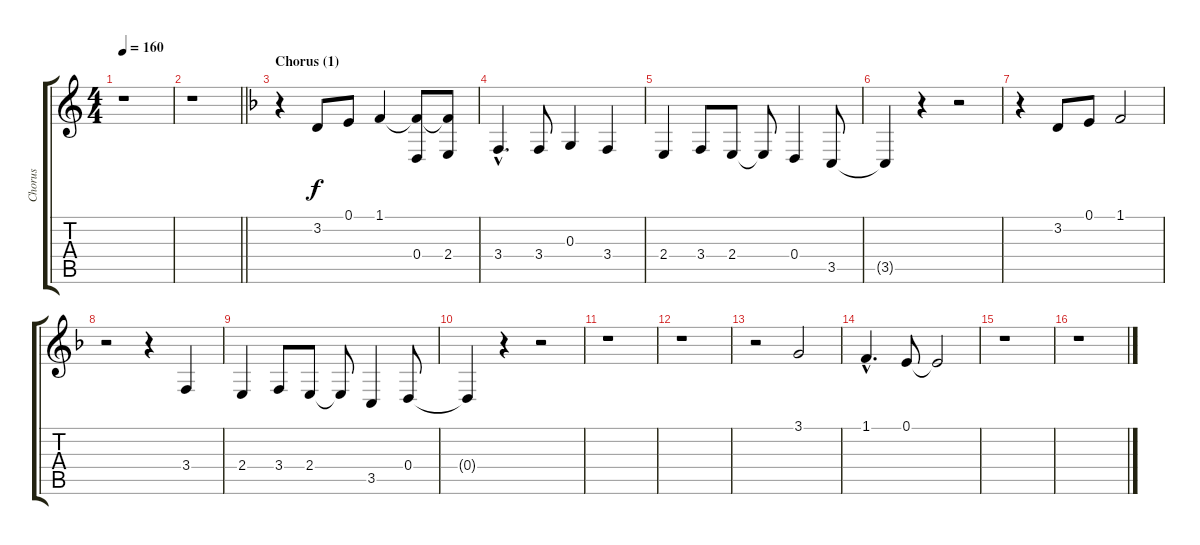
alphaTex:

\track ("Chorus" "Chorus") {instrument sopranosax}
\staff {score tabs}
\tuning (E4 B3 G3 D3 A2 E2) {hide}
\ts (4 4)
\tempo 160
\clef g2
\ks c
r.1{dy f} |
\barLineRight lightlight
r.1 |
\section ("" "Chorus (1)")
\ks f
r.4 3.2.8 0.1.8 1.1.4 (1.1{t} 0.4).8 (1.1{t} 2.4).8 |
3.4{hac}.4{d} 3.4.8 0.3.4 3.4.4 |
2.4.4 3.4.8 2.4.8 2.4{t}.8 0.4.4 3.5.8 |
3.5{t}.4 r.4 r.2 |
r.4 3.2.8 0.1.8 1.1.2 |
r.2 r.4 3.4.4 |
2.4.4 3.4.8 2.4.8 2.4{t}.8 3.5.4 0.4.8 |
0.4{t}.4 r.4 r.2 |
r.1 |
r.1 |
r.2 3.1.2 |
1.1{hac}.4{d} 0.1.8 0.1{t}.2 |
r.1 |
r.1
